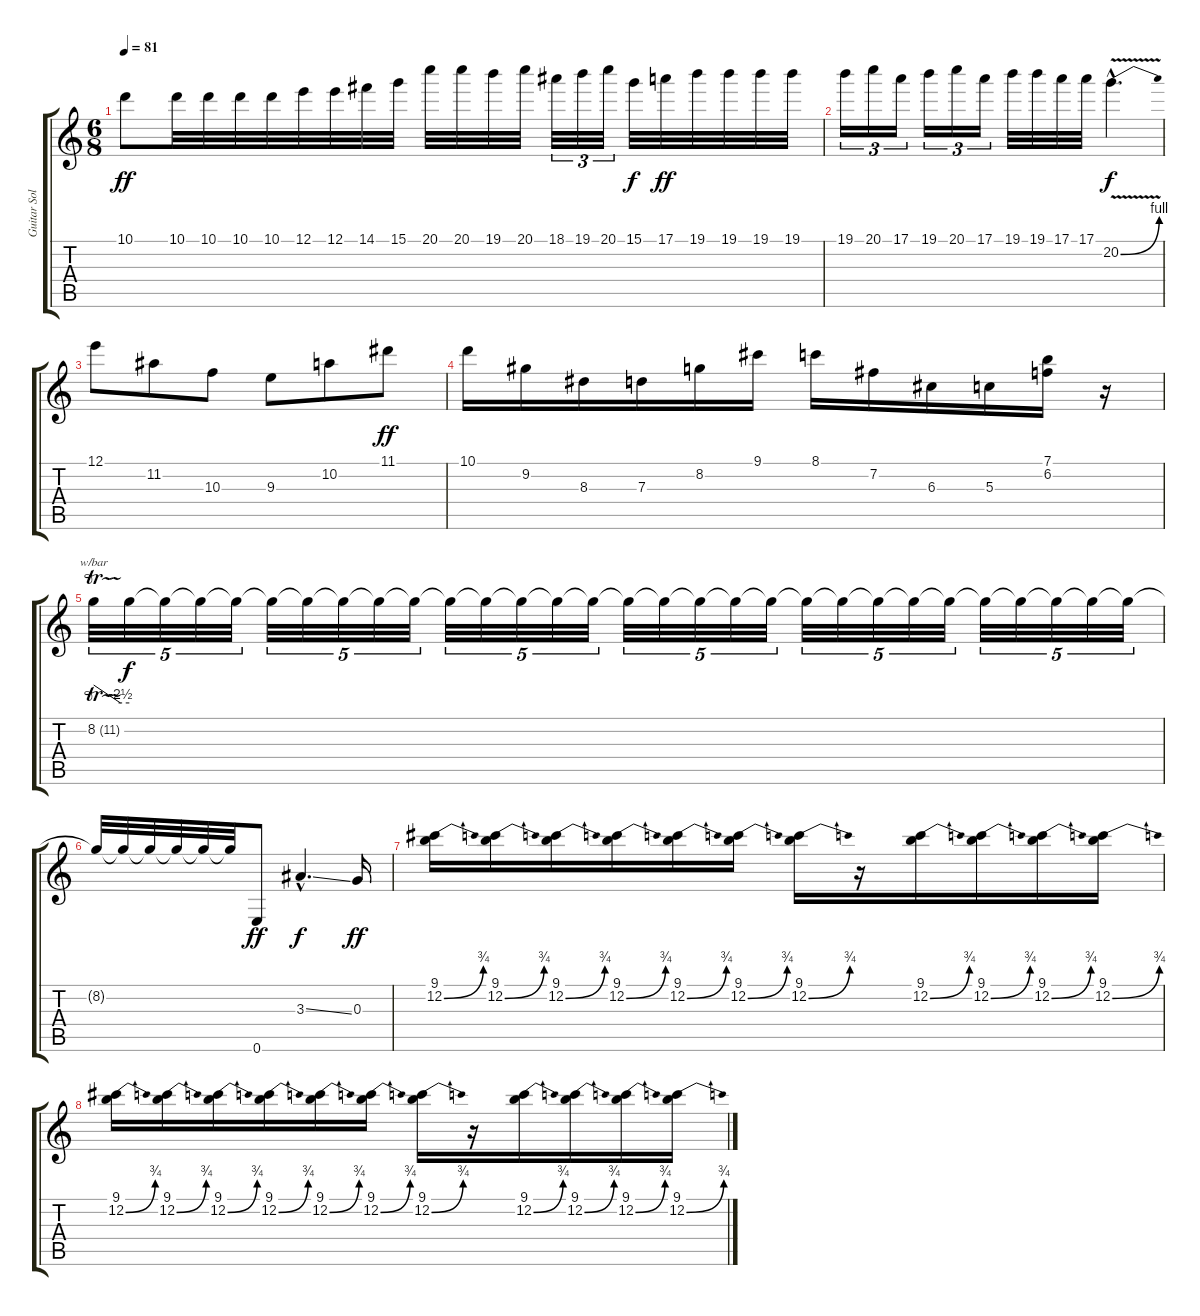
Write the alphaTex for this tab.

\track ("Guitar Solo" "Guitar Sol") {instrument overdrivenguitar}
\staff {score tabs}
\tuning (E4 B3 G3 D3 A2 E2) {hide}
\ts (6 8)
\tempo 81
\clef g2
\ks c
10.1.8{dy ff} 10.1.32 10.1.32 10.1.32 10.1.32 12.1.32 12.1.32 14.1.32 15.1.32 20.1.32 20.1.32 19.1.32 20.1.32 18.1.32{tu (3 2)} 19.1.32{tu (3 2)} 20.1.32{tu (3 2)} 15.1.32{dy f} 17.1.32{dy ff} 19.1.32 19.1.32 19.1.32 19.1.32 |
19.1.16{tu (3 2)} 20.1.16{tu (3 2)} 17.1.16{tu (3 2)} 19.1.16{tu (3 2)} 20.1.16{tu (3 2)} 17.1.16{tu (3 2)} 19.1.32 19.1.32 17.1.32 17.1.32 20.2{be (bend 0 0 60 4) v hac}.4{d dy f} |
12.1.8 11.2.8 10.3.8 9.3.8 10.2.8 11.1.8{dy ff} |
10.1.16 9.2.16 8.3.16 7.3.16 8.2.16 9.1.16 8.1.16 7.2.16 6.3.16 5.3.16 (7.1 6.2).16 r.16 |
8.2{tr (11 64)}.32{tu (5 4) tbe (custom default 0 0 45 -10 60 -10)} 8.2{t}.32{tu (5 4) dy f} 8.2{t}.32{tu (5 4)} 8.2{t}.32{tu (5 4)} 8.2{t}.32{tu (5 4)} 8.2{t}.32{tu (5 4)} 8.2{t}.32{tu (5 4)} 8.2{t}.32{tu (5 4)} 8.2{t}.32{tu (5 4)} 8.2{t}.32{tu (5 4)} 8.2{t}.32{tu (5 4)} 8.2{t}.32{tu (5 4)} 8.2{t}.32{tu (5 4)} 8.2{t}.32{tu (5 4)} 8.2{t}.32{tu (5 4)} 8.2{t}.32{tu (5 4)} 8.2{t}.32{tu (5 4)} 8.2{t}.32{tu (5 4)} 8.2{t}.32{tu (5 4)} 8.2{t}.32{tu (5 4)} 8.2{t}.32{tu (5 4)} 8.2{t}.32{tu (5 4)} 8.2{t}.32{tu (5 4)} 8.2{t}.32{tu (5 4)} 8.2{t}.32{tu (5 4)} 8.2{t}.32{tu (5 4)} 8.2{t}.32{tu (5 4)} 8.2{t}.32{tu (5 4)} 8.2{t}.32{tu (5 4)} 8.2{t}.32{tu (5 4)} |
8.2{t}.32 8.2{t}.32 8.2{t}.32 8.2{t}.32 8.2{t}.32 8.2{t}.32 0.6.8{dy ff} 3.3{ss hac}.4{d dy f} 0.3.16{dy ff} |
(9.1 12.2{be (bend 0 0 60 3)}).16 (9.1 12.2{be (bend 0 0 60 3)}).16 (9.1 12.2{be (bend 0 0 60 3)}).16 (9.1 12.2{be (bend 0 0 60 3)}).16 (9.1 12.2{be (bend 0 0 60 3)}).16 (9.1 12.2{be (bend 0 0 60 3)}).16 (9.1 12.2{be (bend 0 0 60 3)}).16 r.16 (9.1 12.2{be (bend 0 0 60 3)}).16 (9.1 12.2{be (bend 0 0 60 3)}).16 (9.1 12.2{be (bend 0 0 60 3)}).16 (9.1 12.2{be (bend 0 0 60 3)}).16 |
(9.1 12.2{be (bend 0 0 60 3)}).16 (9.1 12.2{be (bend 0 0 60 3)}).16 (9.1 12.2{be (bend 0 0 60 3)}).16 (9.1 12.2{be (bend 0 0 60 3)}).16 (9.1 12.2{be (bend 0 0 60 3)}).16 (9.1 12.2{be (bend 0 0 60 3)}).16 (9.1 12.2{be (bend 0 0 60 3)}).16 r.16 (9.1 12.2{be (bend 0 0 60 3)}).16 (9.1 12.2{be (bend 0 0 60 3)}).16 (9.1 12.2{be (bend 0 0 60 3)}).16 (9.1 12.2{be (bend 0 0 60 3)}).16
